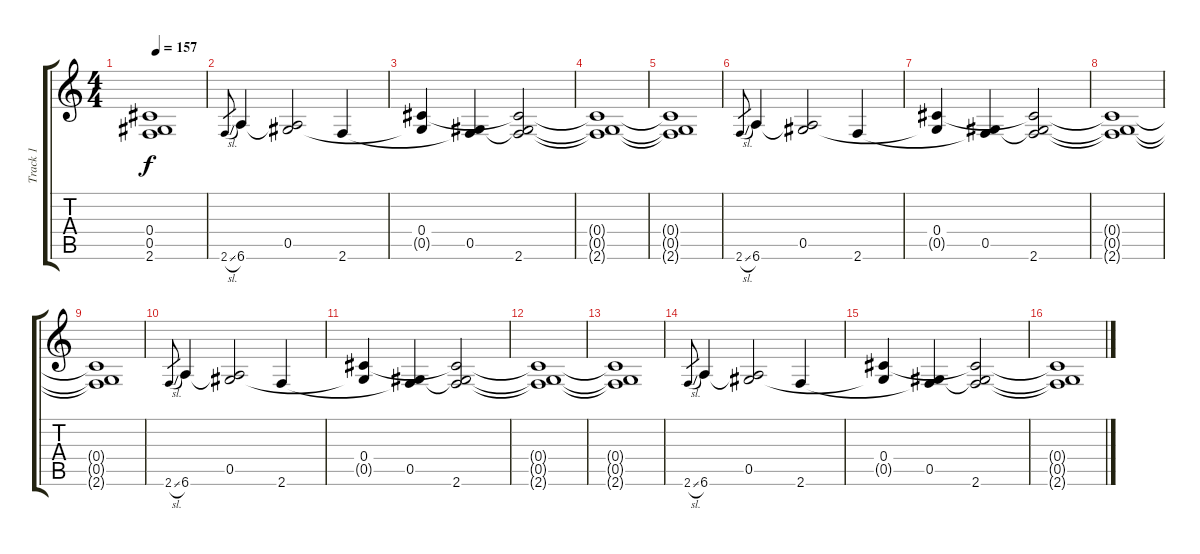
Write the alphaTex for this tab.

\track ("Track 1" "Track 1") {instrument electricguitarclean}
\staff {score tabs}
\tuning (Eb4 Bb3 Gb3 Db3 Ab2 Eb2) {hide}
\ts (4 4)
\tempo 157
\clef g2
\ks c
(0.4{t} 0.5{t} 2.6{t}).1{dy f} |
2.6{sl}.8{gr} 6.6.4 (0.5 6.6{t}).2 2.6.4 |
(0.4 0.5{t}).4 (0.5 2.6{t}).4 (0.4{t} 0.5{t} 2.6).2 |
(0.4{t} 0.5{t} 2.6{t}).1 |
(0.4{t} 0.5{t} 2.6{t}).1 |
2.6{sl}.8{gr} 6.6.4 (0.5 6.6{t}).2 2.6.4 |
(0.4 0.5{t}).4 (0.5 2.6{t}).4 (0.4{t} 0.5{t} 2.6).2 |
(0.4{t} 0.5{t} 2.6{t}).1 |
(0.4{t} 0.5{t} 2.6{t}).1 |
2.6{sl}.8{gr} 6.6.4 (0.5 6.6{t}).2 2.6.4 |
(0.4 0.5{t}).4 (0.5 2.6{t}).4 (0.4{t} 0.5{t} 2.6).2 |
(0.4{t} 0.5{t} 2.6{t}).1 |
(0.4{t} 0.5{t} 2.6{t}).1 |
2.6{sl}.8{gr} 6.6.4 (0.5 6.6{t}).2 2.6.4 |
(0.4 0.5{t}).4 (0.5 2.6{t}).4 (0.4{t} 0.5{t} 2.6).2 |
(0.4{t} 0.5{t} 2.6{t}).1
